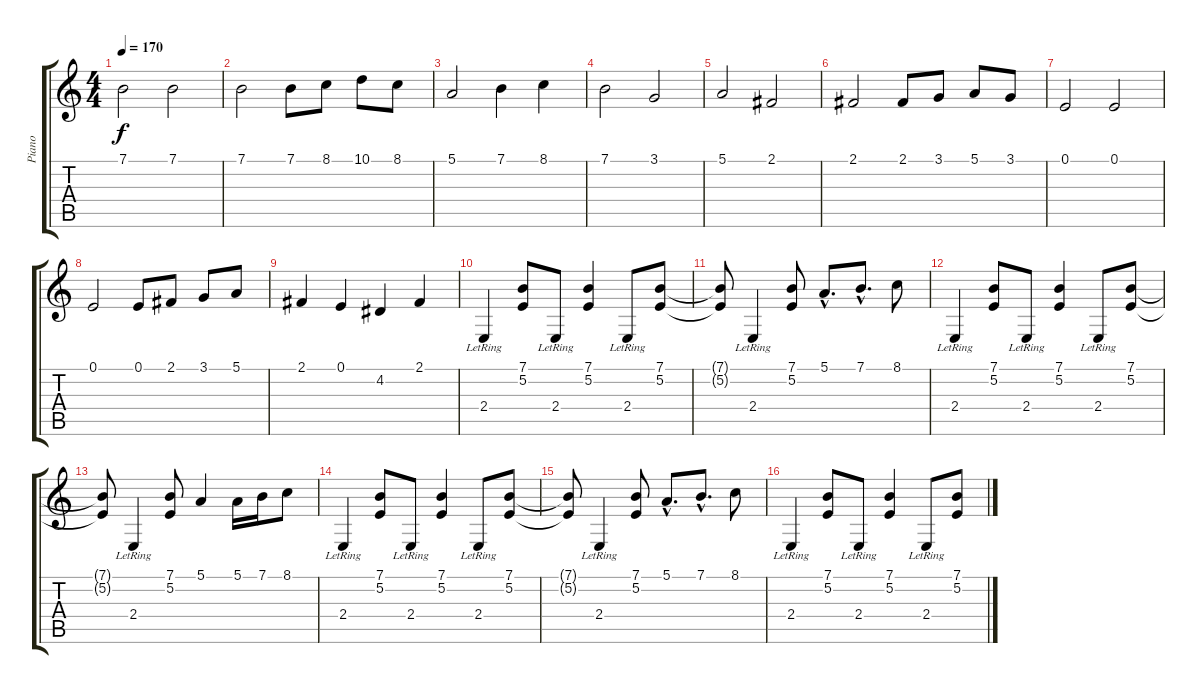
\track ("Piano" "Piano") {instrument acousticgrandpiano}
\staff {score tabs}
\tuning (E4 B3 G3 D3 A2 E2) {hide}
\ts (4 4)
\tempo 170
\clef g2
\ks c
7.1.2{dy f} 7.1.2 |
7.1.2 7.1.8 8.1.8 10.1.8 8.1.8 |
5.1.2 7.1.4 8.1.4 |
7.1.2 3.1.2 |
5.1.2 2.1.2 |
2.1.2 2.1.8 3.1.8 5.1.8 3.1.8 |
0.1.2 0.1.2 |
0.1.2 0.1.8 2.1.8 3.1.8 5.1.8 |
2.1.4 0.1.4 4.2.4 2.1.4 |
2.4{lr}.4 (7.1 5.2).8 2.4{lr}.8 (7.1 5.2).4 2.4{lr}.8 (7.1 5.2).8 |
(7.1{t} 5.2{t}).8 2.4{lr}.4 (7.1 5.2).8 5.1{hac}.8{d} 7.1{hac}.8{d} 8.1.8 |
2.4{lr}.4 (7.1 5.2).8 2.4{lr}.8 (7.1 5.2).4 2.4{lr}.8 (7.1 5.2).8 |
(7.1{t} 5.2{t}).8 2.4{lr}.4 (7.1 5.2).8 5.1.4 5.1.16 7.1.16 8.1.8 |
2.4{lr}.4 (7.1 5.2).8 2.4{lr}.8 (7.1 5.2).4 2.4{lr}.8 (7.1 5.2).8 |
(7.1{t} 5.2{t}).8 2.4{lr}.4 (7.1 5.2).8 5.1{hac}.8{d} 7.1{hac}.8{d} 8.1.8 |
2.4{lr}.4 (7.1 5.2).8 2.4{lr}.8 (7.1 5.2).4 2.4{lr}.8 (7.1 5.2).8
